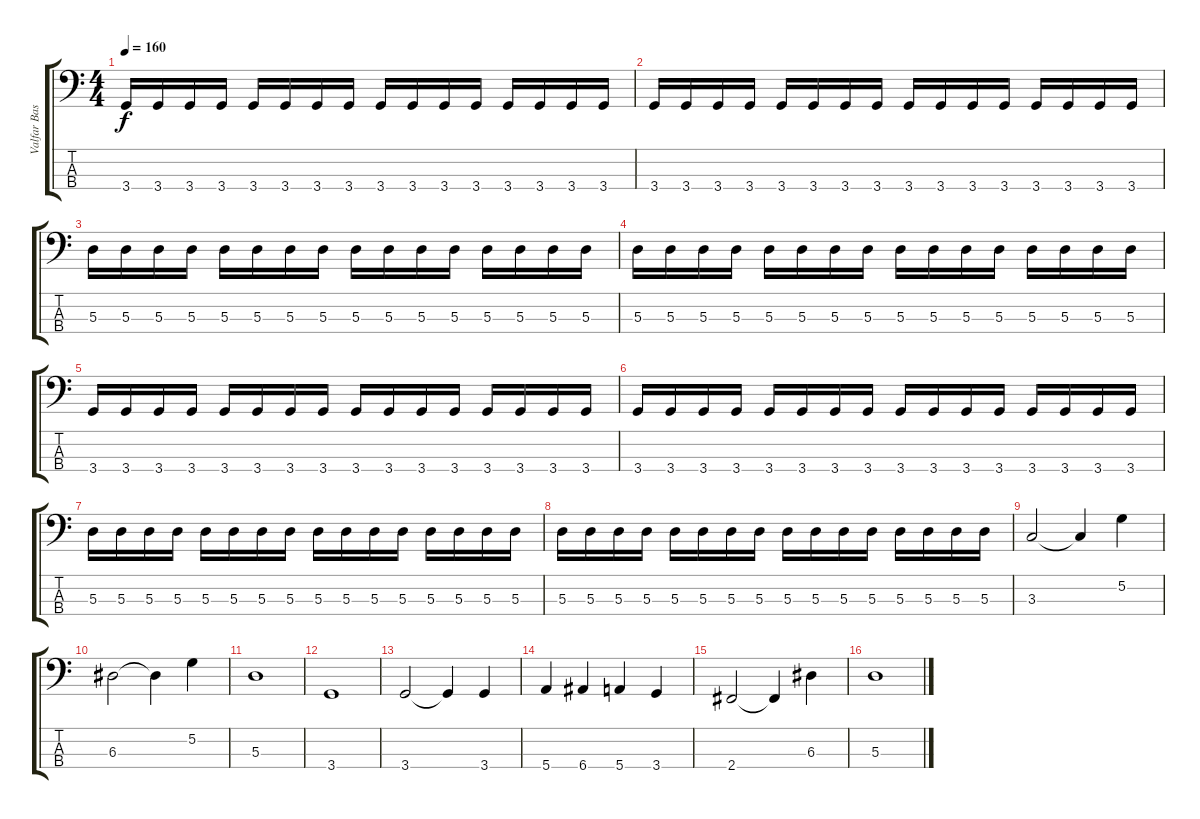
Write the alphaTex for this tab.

\track ("Valfar Bass" "Valfar Bas") {instrument electricbasspick}
\staff {score tabs}
\tuning (G2 D2 A1 E1) {hide}
\ts (4 4)
\tempo 160
\clef f4
\ks c
3.4.16{dy f} 3.4.16 3.4.16 3.4.16 3.4.16 3.4.16 3.4.16 3.4.16 3.4.16 3.4.16 3.4.16 3.4.16 3.4.16 3.4.16 3.4.16 3.4.16 |
3.4.16 3.4.16 3.4.16 3.4.16 3.4.16 3.4.16 3.4.16 3.4.16 3.4.16 3.4.16 3.4.16 3.4.16 3.4.16 3.4.16 3.4.16 3.4.16 |
5.3.16 5.3.16 5.3.16 5.3.16 5.3.16 5.3.16 5.3.16 5.3.16 5.3.16 5.3.16 5.3.16 5.3.16 5.3.16 5.3.16 5.3.16 5.3.16 |
5.3.16 5.3.16 5.3.16 5.3.16 5.3.16 5.3.16 5.3.16 5.3.16 5.3.16 5.3.16 5.3.16 5.3.16 5.3.16 5.3.16 5.3.16 5.3.16 |
3.4.16 3.4.16 3.4.16 3.4.16 3.4.16 3.4.16 3.4.16 3.4.16 3.4.16 3.4.16 3.4.16 3.4.16 3.4.16 3.4.16 3.4.16 3.4.16 |
3.4.16 3.4.16 3.4.16 3.4.16 3.4.16 3.4.16 3.4.16 3.4.16 3.4.16 3.4.16 3.4.16 3.4.16 3.4.16 3.4.16 3.4.16 3.4.16 |
5.3.16 5.3.16 5.3.16 5.3.16 5.3.16 5.3.16 5.3.16 5.3.16 5.3.16 5.3.16 5.3.16 5.3.16 5.3.16 5.3.16 5.3.16 5.3.16 |
5.3.16 5.3.16 5.3.16 5.3.16 5.3.16 5.3.16 5.3.16 5.3.16 5.3.16 5.3.16 5.3.16 5.3.16 5.3.16 5.3.16 5.3.16 5.3.16 |
3.3.2 3.3{t}.4 5.2.4 |
6.3.2 6.3{t}.4 5.2.4 |
5.3.1 |
3.4.1 |
3.4.2 3.4{t}.4 3.4.4 |
5.4.4 6.4.4 5.4.4 3.4.4 |
2.4.2 2.4{t}.4 6.3.4 |
5.3.1
